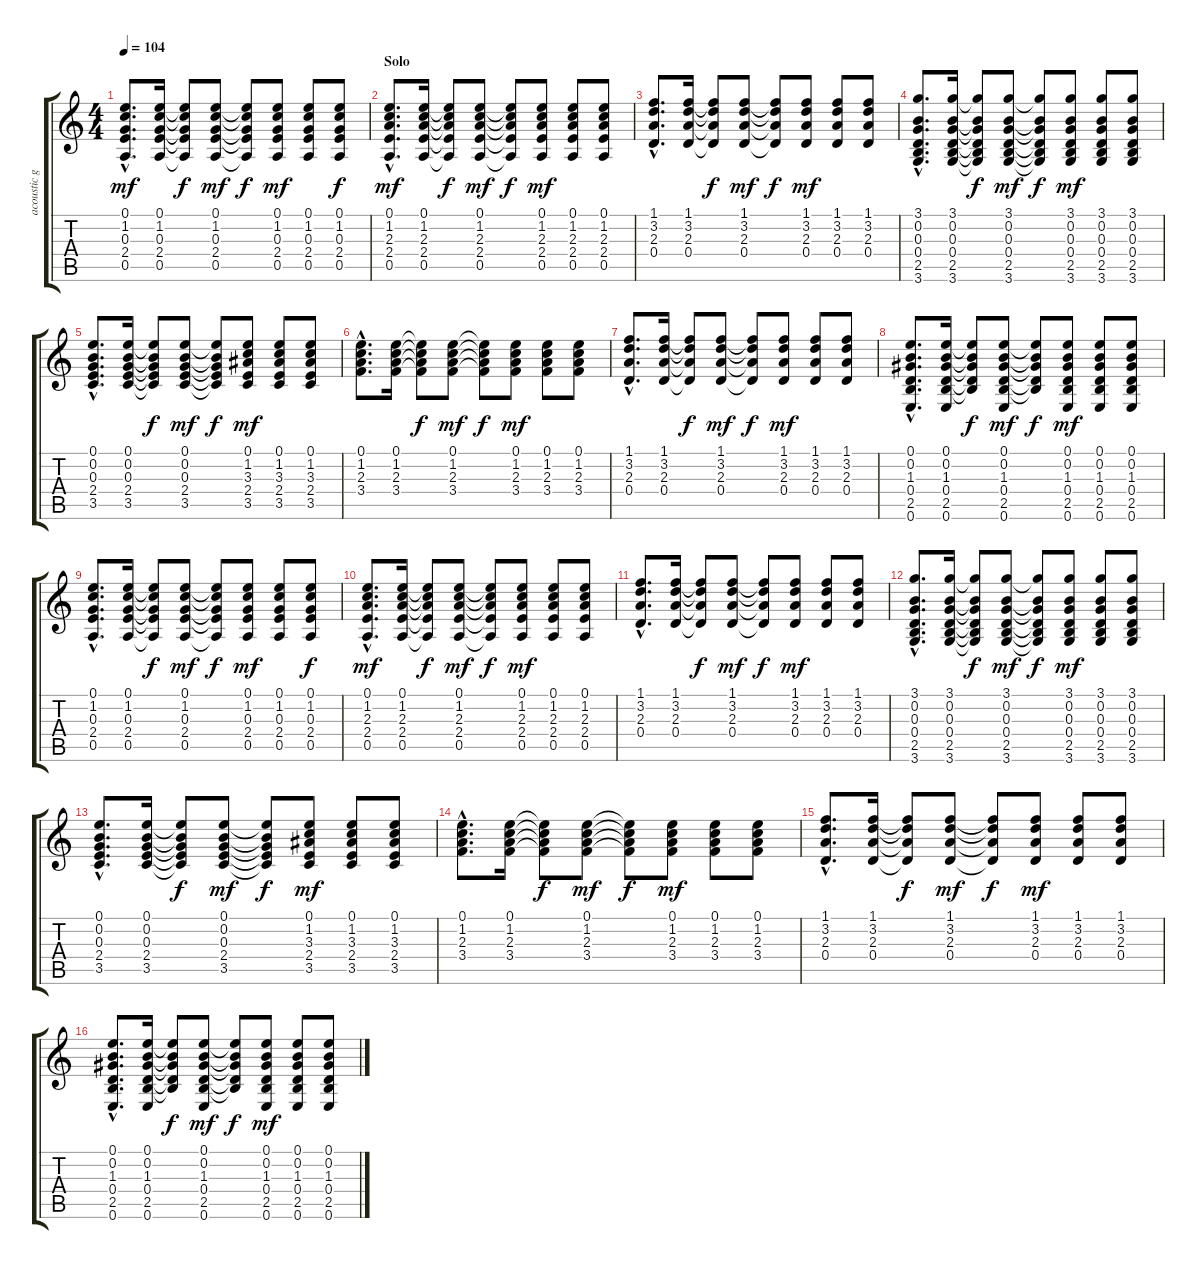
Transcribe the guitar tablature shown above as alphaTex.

\track ("acoustic guitar " "acoustic g") {instrument acousticguitarnylon}
\staff {score tabs}
\tuning (E4 B3 G3 D3 A2 E2) {hide}
\ts (4 4)
\tempo 104
\clef g2
\ks c
(0.1{hac} 1.2{hac} 0.3{hac} 2.4{hac} 0.5{hac}).8{d dy mf} (0.1 1.2 0.3 2.4 0.5).16 (0.1{t} 1.2{t} 0.3{t} 2.4{t} 0.5{t}).8{dy f} (0.1 1.2 0.3 2.4 0.5).8{dy mf} (0.1{t} 1.2{t} 0.3{t} 2.4{t} 0.5{t}).8{dy f} (0.1 1.2 0.3 2.4 0.5).8{dy mf} (0.1 1.2 0.3 2.4 0.5).8 (0.1 1.2 0.3 2.4 0.5).8{dy f} |
\section ("" "Solo")
(0.1{hac} 1.2{hac} 2.3{hac} 2.4{hac} 0.5{hac}).8{d dy mf} (0.1 1.2 2.3 2.4 0.5).16 (0.1{t} 1.2{t} 2.3{t} 2.4{t} 0.5{t}).8{dy f} (0.1 1.2 2.3 2.4 0.5).8{dy mf} (0.1{t} 1.2{t} 2.3{t} 2.4{t} 0.5{t}).8{dy f} (0.1 1.2 2.3 2.4 0.5).8{dy mf} (0.1 1.2 2.3 2.4 0.5).8 (0.1 1.2 2.3 2.4 0.5).8 |
(1.1{hac} 3.2{hac} 2.3{hac} 0.4{hac}).8{d} (1.1 3.2 2.3 0.4).16 (1.1{t} 3.2{t} 2.3{t} 0.4{t}).8{dy f} (1.1 3.2 2.3 0.4).8{dy mf} (1.1{t} 3.2{t} 2.3{t} 0.4{t}).8{dy f} (1.1 3.2 2.3 0.4).8{dy mf} (1.1 3.2 2.3 0.4).8 (1.1 3.2 2.3 0.4).8 |
(3.1{hac} 0.2{hac} 0.3{hac} 0.4{hac} 2.5{hac} 3.6{hac}).8{d} (3.1 0.2 0.3 0.4 2.5 3.6).16 (3.1{t} 0.2{t} 0.3{t} 0.4{t} 2.5{t} 3.6{t}).8{dy f} (3.1 0.2 0.3 0.4 2.5 3.6).8{dy mf} (3.1{t} 0.2{t} 0.3{t} 0.4{t} 2.5{t} 3.6{t}).8{dy f} (3.1 0.2 0.3 0.4 2.5 3.6).8{dy mf} (3.1 0.2 0.3 0.4 2.5 3.6).8 (3.1 0.2 0.3 0.4 2.5 3.6).8 |
(0.1{hac} 0.2{hac} 0.3{hac} 2.4{hac} 3.5{hac}).8{d} (0.1 0.2 0.3 2.4 3.5).16 (0.1{t} 0.2{t} 0.3{t} 2.4{t} 3.5{t}).8{dy f} (0.1 0.2 0.3 2.4 3.5).8{dy mf} (0.1{t} 0.2{t} 0.3{t} 2.4{t} 3.5{t}).8{dy f} (0.1 1.2 3.3 2.4 3.5).8{dy mf} (0.1 1.2 3.3 2.4 3.5).8 (0.1 1.2 3.3 2.4 3.5).8 |
(0.1{hac} 1.2{hac} 2.3{hac} 3.4{hac}).8{d} (0.1 1.2 2.3 3.4).16 (0.1{t} 1.2{t} 2.3{t} 3.4{t}).8{dy f} (0.1 1.2 2.3 3.4).8{dy mf} (0.1{t} 1.2{t} 2.3{t} 3.4{t}).8{dy f} (0.1 1.2 2.3 3.4).8{dy mf} (0.1 1.2 2.3 3.4).8 (0.1 1.2 2.3 3.4).8 |
(1.1{hac} 3.2{hac} 2.3{hac} 0.4{hac}).8{d} (1.1 3.2 2.3 0.4).16 (1.1{t} 3.2{t} 2.3{t} 0.4{t}).8{dy f} (1.1 3.2 2.3 0.4).8{dy mf} (1.1{t} 3.2{t} 2.3{t} 0.4{t}).8{dy f} (1.1 3.2 2.3 0.4).8{dy mf} (1.1 3.2 2.3 0.4).8 (1.1 3.2 2.3 0.4).8 |
(0.1{hac} 0.2{hac} 1.3{hac} 0.4{hac} 2.5{hac} 0.6{hac}).8{d} (0.1 0.2 1.3 0.4 2.5 0.6).16 (0.1{t} 0.2{t} 1.3{t} 0.4{t} 2.5{t}).8{dy f} (0.1 0.2 1.3 0.4 2.5 0.6).8{dy mf} (0.1{t} 0.2{t} 1.3{t} 0.4{t} 2.5{t}).8{dy f} (0.1 0.2 1.3 0.4 2.5 0.6).8{dy mf} (0.1 0.2 1.3 0.4 2.5 0.6).8 (0.1 0.2 1.3 0.4 2.5 0.6).8 |
(0.1{hac} 1.2{hac} 0.3{hac} 2.4{hac} 0.5{hac}).8{d} (0.1 1.2 0.3 2.4 0.5).16 (0.1{t} 1.2{t} 0.3{t} 2.4{t} 0.5{t}).8{dy f} (0.1 1.2 0.3 2.4 0.5).8{dy mf} (0.1{t} 1.2{t} 0.3{t} 2.4{t} 0.5{t}).8{dy f} (0.1 1.2 0.3 2.4 0.5).8{dy mf} (0.1 1.2 0.3 2.4 0.5).8 (0.1 1.2 0.3 2.4 0.5).8{dy f} |
(0.1{hac} 1.2{hac} 2.3{hac} 2.4{hac} 0.5{hac}).8{d dy mf} (0.1 1.2 2.3 2.4 0.5).16 (0.1{t} 1.2{t} 2.3{t} 2.4{t} 0.5{t}).8{dy f} (0.1 1.2 2.3 2.4 0.5).8{dy mf} (0.1{t} 1.2{t} 2.3{t} 2.4{t} 0.5{t}).8{dy f} (0.1 1.2 2.3 2.4 0.5).8{dy mf} (0.1 1.2 2.3 2.4 0.5).8 (0.1 1.2 2.3 2.4 0.5).8 |
(1.1{hac} 3.2{hac} 2.3{hac} 0.4{hac}).8{d} (1.1 3.2 2.3 0.4).16 (1.1{t} 3.2{t} 2.3{t} 0.4{t}).8{dy f} (1.1 3.2 2.3 0.4).8{dy mf} (1.1{t} 3.2{t} 2.3{t} 0.4{t}).8{dy f} (1.1 3.2 2.3 0.4).8{dy mf} (1.1 3.2 2.3 0.4).8 (1.1 3.2 2.3 0.4).8 |
(3.1{hac} 0.2{hac} 0.3{hac} 0.4{hac} 2.5{hac} 3.6{hac}).8{d} (3.1 0.2 0.3 0.4 2.5 3.6).16 (3.1{t} 0.2{t} 0.3{t} 0.4{t} 2.5{t} 3.6{t}).8{dy f} (3.1 0.2 0.3 0.4 2.5 3.6).8{dy mf} (3.1{t} 0.2{t} 0.3{t} 0.4{t} 2.5{t} 3.6{t}).8{dy f} (3.1 0.2 0.3 0.4 2.5 3.6).8{dy mf} (3.1 0.2 0.3 0.4 2.5 3.6).8 (3.1 0.2 0.3 0.4 2.5 3.6).8 |
(0.1{hac} 0.2{hac} 0.3{hac} 2.4{hac} 3.5{hac}).8{d} (0.1 0.2 0.3 2.4 3.5).16 (0.1{t} 0.2{t} 0.3{t} 2.4{t} 3.5{t}).8{dy f} (0.1 0.2 0.3 2.4 3.5).8{dy mf} (0.1{t} 0.2{t} 0.3{t} 2.4{t} 3.5{t}).8{dy f} (0.1 1.2 3.3 2.4 3.5).8{dy mf} (0.1 1.2 3.3 2.4 3.5).8 (0.1 1.2 3.3 2.4 3.5).8 |
(0.1{hac} 1.2{hac} 2.3{hac} 3.4{hac}).8{d} (0.1 1.2 2.3 3.4).16 (0.1{t} 1.2{t} 2.3{t} 3.4{t}).8{dy f} (0.1 1.2 2.3 3.4).8{dy mf} (0.1{t} 1.2{t} 2.3{t} 3.4{t}).8{dy f} (0.1 1.2 2.3 3.4).8{dy mf} (0.1 1.2 2.3 3.4).8 (0.1 1.2 2.3 3.4).8 |
(1.1{hac} 3.2{hac} 2.3{hac} 0.4{hac}).8{d} (1.1 3.2 2.3 0.4).16 (1.1{t} 3.2{t} 2.3{t} 0.4{t}).8{dy f} (1.1 3.2 2.3 0.4).8{dy mf} (1.1{t} 3.2{t} 2.3{t} 0.4{t}).8{dy f} (1.1 3.2 2.3 0.4).8{dy mf} (1.1 3.2 2.3 0.4).8 (1.1 3.2 2.3 0.4).8 |
(0.1{hac} 0.2{hac} 1.3{hac} 0.4{hac} 2.5{hac} 0.6{hac}).8{d} (0.1 0.2 1.3 0.4 2.5 0.6).16 (0.1{t} 0.2{t} 1.3{t} 0.4{t} 2.5{t}).8{dy f} (0.1 0.2 1.3 0.4 2.5 0.6).8{dy mf} (0.1{t} 0.2{t} 1.3{t} 0.4{t} 2.5{t}).8{dy f} (0.1 0.2 1.3 0.4 2.5 0.6).8{dy mf} (0.1 0.2 1.3 0.4 2.5 0.6).8 (0.1 0.2 1.3 0.4 2.5 0.6).8
